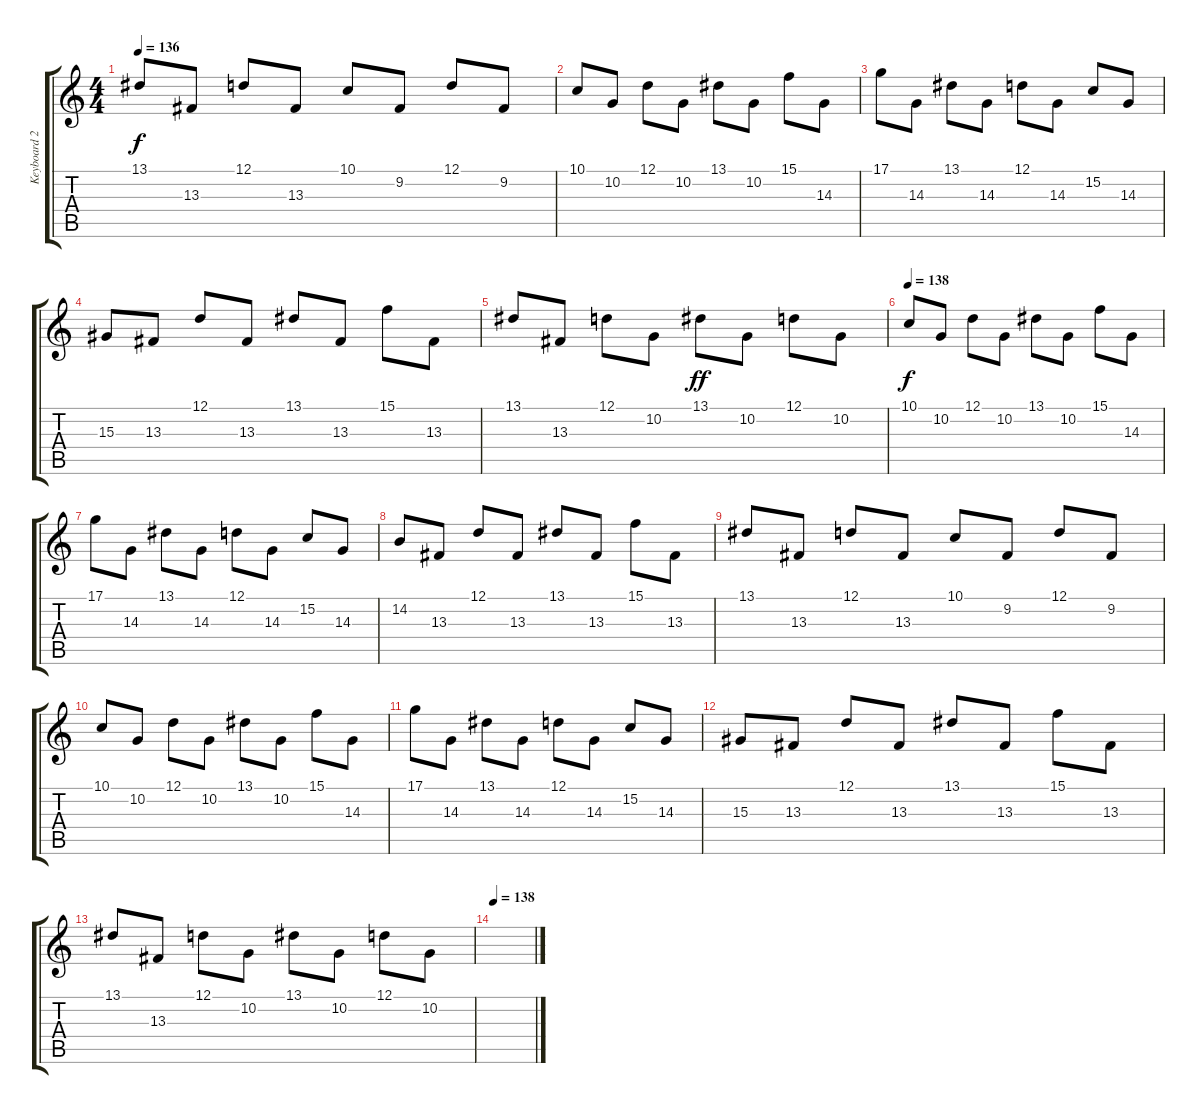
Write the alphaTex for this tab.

\track ("Keyboard 2" "Keyboard 2") {instrument brightacousticpiano}
\staff {score tabs}
\tuning (D4 A3 F3 C3 G2 D2) {hide}
\ts (4 4)
\tempo 136
\clef g2
\ks c
13.1.8{dy f} 13.3.8 12.1.8 13.3.8 10.1.8 9.2.8 12.1.8 9.2.8 |
10.1.8 10.2.8 12.1.8 10.2.8 13.1.8 10.2.8 15.1.8 14.3.8 |
17.1.8 14.3.8 13.1.8 14.3.8 12.1.8 14.3.8 15.2.8 14.3.8 |
15.3.8 13.3.8 12.1.8 13.3.8 13.1.8 13.3.8 15.1.8 13.3.8 |
13.1.8 13.3.8 12.1.8 10.2.8 13.1.8{dy ff} 10.2.8 12.1.8 10.2.8 |
\tempo 138
10.1.8{dy f} 10.2.8 12.1.8 10.2.8 13.1.8 10.2.8 15.1.8 14.3.8 |
17.1.8 14.3.8 13.1.8 14.3.8 12.1.8 14.3.8 15.2.8 14.3.8 |
14.2.8 13.3.8 12.1.8 13.3.8 13.1.8 13.3.8 15.1.8 13.3.8 |
13.1.8 13.3.8 12.1.8 13.3.8 10.1.8 9.2.8 12.1.8 9.2.8 |
10.1.8 10.2.8 12.1.8 10.2.8 13.1.8 10.2.8 15.1.8 14.3.8 |
17.1.8 14.3.8 13.1.8 14.3.8 12.1.8 14.3.8 15.2.8 14.3.8 |
15.3.8 13.3.8 12.1.8 13.3.8 13.1.8 13.3.8 15.1.8 13.3.8 |
13.1.8 13.3.8 12.1.8 10.2.8 13.1.8 10.2.8 12.1.8 10.2.8 |
\tempo 138
